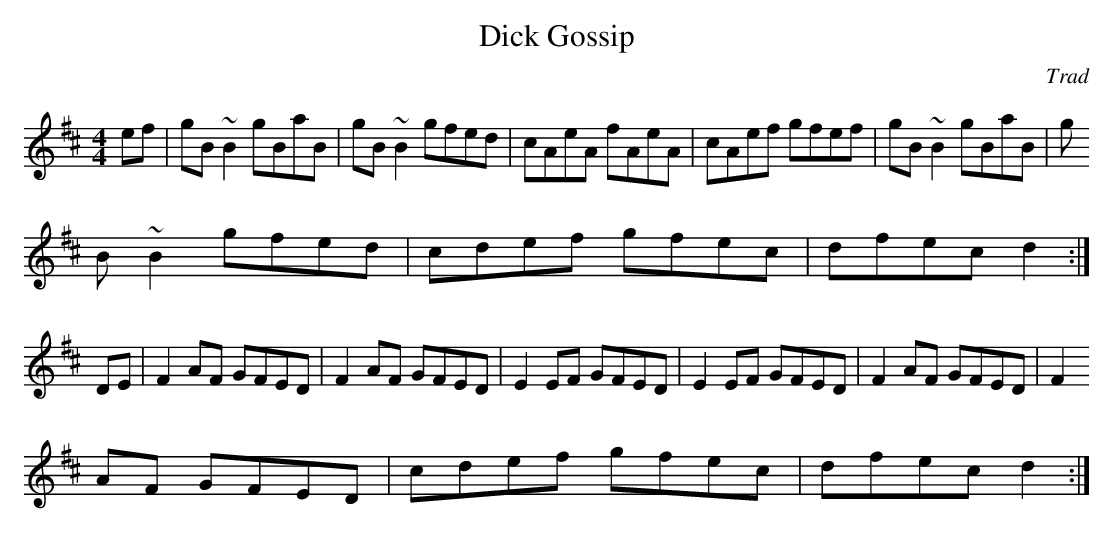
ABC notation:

X:1
T:Dick Gossip
M:4/4
L:1/8
C:Trad
K:D
ef | gB ~B2 gBaB | gB ~B2 gfed | cAeA fAeA | cAef gfef | gB ~B2 gBaB | g
B ~B2 gfed | cdef gfec | dfec d2 :|
DE | F2 AF GFED | F2 AF GFED | E2 EF GFED | E2 EF GFED | F2 AF GFED | F2
AF GFED | cdef gfec | dfec d2 :|
